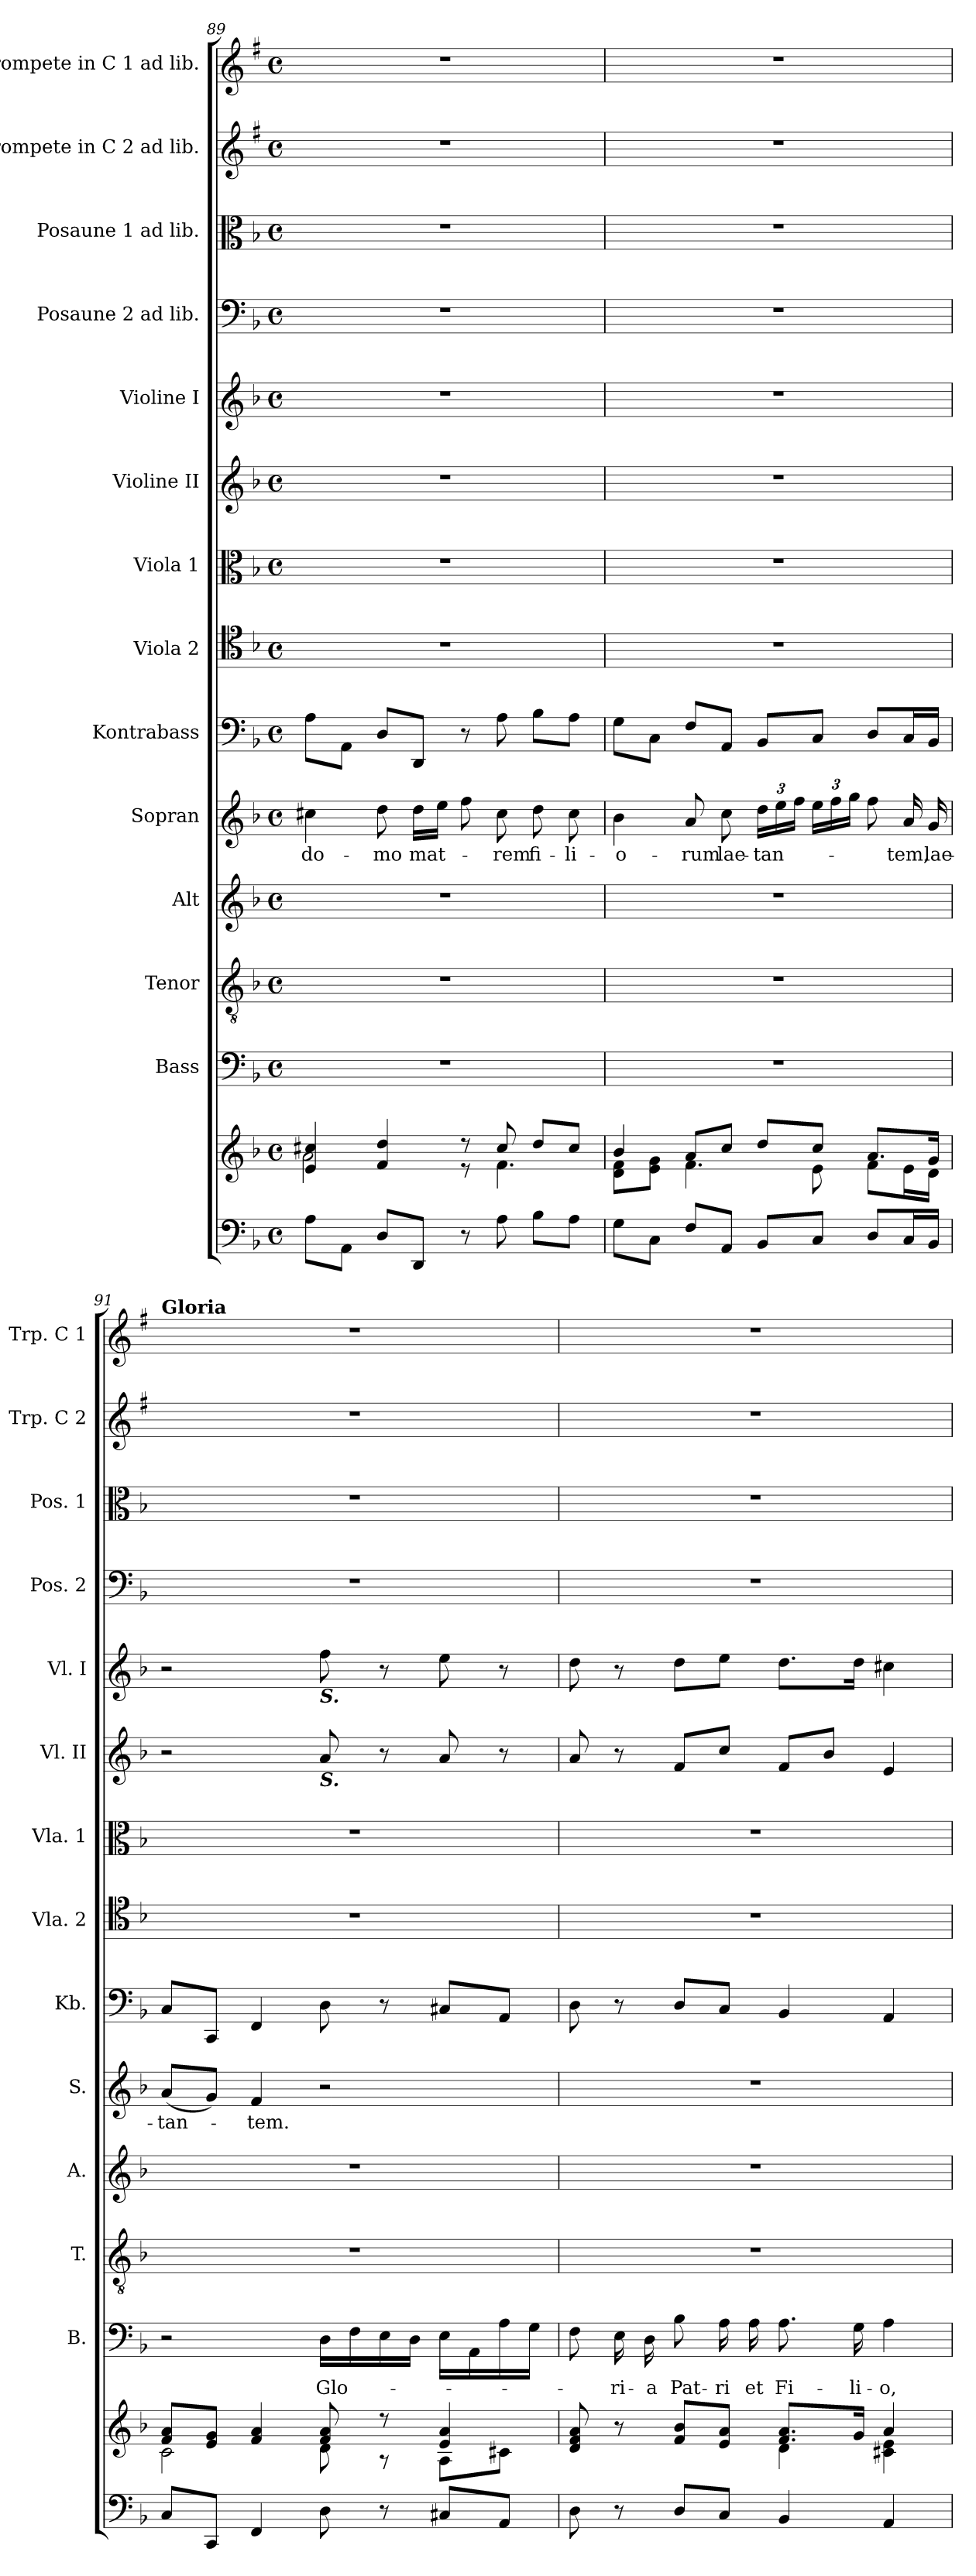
**kern	**kern	**kern	**text	**kern	**kern	**kern	**text	**kern	**kern	**kern	**kern	**kern	**kern	**kern	**kern	**kern
*part14	*part14	*part13	*part13	*part12	*part11	*part10	*part10	*part9	*part8	*part7	*part6	*part5	*part4	*part3	*part2	*part1
*staff15	*staff14	*staff13	*staff13	*staff12	*staff11	*staff10	*staff10	*staff9	*staff8	*staff7	*staff6	*staff5	*staff4	*staff3	*staff2	*staff1
*	*	*I"Bass	*	*I"Tenor	*I"Alt	*I"Sopran	*	*I"Kontrabass	*I"Viola 2	*I"Viola 1	*I"Violine II	*I"Violine I	*I"Posaune 2 ad lib.	*I"Posaune 1 ad lib.	*I"Trompete in C 2 ad lib.	*I"Trompete in C 1 ad lib.
*	*	*I'B.	*	*I'T.	*I'A.	*I'S.	*	*I'Kb.	*I'Vla. 2	*I'Vla. 1	*I'Vl. II	*I'Vl. I	*I'Pos. 2	*I'Pos. 1	*I'Trp. C 2	*I'Trp. C 1
!!LO:PB:g=z
*clefF4	*clefG2	*clefF4	*	*clefGv2	*clefG2	*clefG2	*	*clefF4	*clefC4	*clefC3	*clefG2	*clefG2	*clefF4	*clefC3	*clefG2	*clefG2
*	*	*	*	*	*	*	*	*ITrd7c12	*	*	*	*	*	*	*ITrd1c2	*ITrd1c2
*k[b-]	*k[b-]	*k[b-]	*	*k[b-]	*k[b-]	*k[b-]	*	*k[b-]	*k[b-]	*k[b-]	*k[b-]	*k[b-]	*k[b-]	*k[b-]	*k[b-]	*k[b-]
*F:	*F:	*F:	*	*F:	*F:	*F:	*	*F:	*F:	*F:	*F:	*F:	*F:	*F:	*F:	*F:
*M4/4	*M4/4	*M4/4	*	*M4/4	*M4/4	*M4/4	*	*M4/4	*M4/4	*M4/4	*M4/4	*M4/4	*M4/4	*M4/4	*M4/4	*M4/4
*met(c)	*met(c)	*met(c)	*	*met(c)	*met(c)	*met(c)	*	*met(c)	*met(c)	*met(c)	*met(c)	*met(c)	*met(c)	*met(c)	*met(c)	*met(c)
=89	=89	=89	=89	=89	=89	=89	=89	=89	=89	=89	=89	=89	=89	=89	=89	=89
*	*^	*	*	*	*	*	*	*	*	*	*	*	*	*	*	*
!	!	!	!	!	!	!	!	!LO:LY:b	!	!	!	!	!	!	!	!	!
8A\L	4e/ 4cc#X/	2a\	1r	.	1r	1r	4cc#X\	do-	8AA\L	1r	1r	1r	1r	1r	1r	1r	1r
8AA\J	.	.	.	.	.	.	.	.	8AAA\J	.	.	.	.	.	.	.	.
!	!	!	!	!	!	!	!	!LO:LY:b	!	!	!	!	!	!	!	!	!
8D/L	4f/ 4dd/	.	.	.	.	.	8dd\	-mo	8DD/L	.	.	.	.	.	.	.	.
!	!	!	!	!	!	!	!	!LO:LY:b	!	!	!	!	!	!	!	!	!
8DD/J	.	.	.	.	.	.	16dd\LL	mat-	8DDD/J	.	.	.	.	.	.	.	.
.	.	.	.	.	.	.	16ee\JJ	.	.	.	.	.	.	.	.	.	.
8r	8r	8r	.	.	.	.	8ff\	.	8r	.	.	.	.	.	.	.	.
!	!	!	!	!	!	!	!	!LO:LY:b	!	!	!	!	!	!	!	!	!
8A\	8cc#/	4.f\	.	.	.	.	8cc#\	-rem	8AA\	.	.	.	.	.	.	.	.
!	!	!	!	!	!	!	!	!LO:LY:b	!	!	!	!	!	!	!	!	!
8B-\L	8dd/L	.	.	.	.	.	8dd\	fi-	8BB-\L	.	.	.	.	.	.	.	.
!	!	!	!	!	!	!	!	!LO:LY:b	!	!	!	!	!	!	!	!	!
8A\J	8cc#/J	.	.	.	.	.	8cc#\	-li-	8AA\J	.	.	.	.	.	.	.	.
=90	=90	=90	=90	=90	=90	=90	=90	=90	=90	=90	=90	=90	=90	=90	=90	=90	=90
!	!	!	!	!	!	!	!	!LO:LY:b	!	!	!	!	!	!	!	!	!
8G\L	4b-/	8d\ 8f\L	1r	.	1r	1r	4b-\	-o-	8GG\L	1r	1r	1r	1r	1r	1r	1r	1r
8C\J	.	8e\ 8g\J	.	.	.	.	.	.	8CC\J	.	.	.	.	.	.	.	.
!	!	!	!	!	!	!	!	!LO:LY:b	!	!	!	!	!	!	!	!	!
8F/L	8a/L	4.f\	.	.	.	.	8a/	-rum	8FF/L	.	.	.	.	.	.	.	.
!	!	!	!	!	!	!	!	!LO:LY:b	!	!	!	!	!	!	!	!	!
8AA/J	8cc/J	.	.	.	.	.	8cc\	lae-	8AAA/J	.	.	.	.	.	.	.	.
*	*	*	*	*	*	*	*Xbrackettup	*	*	*	*	*	*	*	*	*	*
!	!	!	!	!	!	!	!	!LO:LY:b	!	!	!	!	!	!	!	!	!
8BB-/L	8dd/L	.	.	.	.	.	24dd\LL	-tan-	8BBB-/L	.	.	.	.	.	.	.	.
.	.	.	.	.	.	.	24ee\	.	.	.	.	.	.	.	.	.	.
.	.	.	.	.	.	.	24ff\JJ	.	.	.	.	.	.	.	.	.	.
8C/J	8cc/J	8e\	.	.	.	.	24ee\LL	.	8CC/J	.	.	.	.	.	.	.	.
.	.	.	.	.	.	.	24ff\	.	.	.	.	.	.	.	.	.	.
.	.	.	.	.	.	.	24gg\JJ	.	.	.	.	.	.	.	.	.	.
8D/L	8.a/L	8f\L	.	.	.	.	8ff\	.	8DD/L	.	.	.	.	.	.	.	.
!	!	!	!	!	!	!	!	!LO:LY:b	!	!	!	!	!	!	!	!	!
16C/L	.	16e\L	.	.	.	.	16a/	-tem,	16CC/L	.	.	.	.	.	.	.	.
!	!	!	!	!	!	!	!	!LO:LY:b	!	!	!	!	!	!	!	!	!
16BB-/JJ	16g/Jk	16d\JJ	.	.	.	.	16g/	lae-	16BBB-/JJ	.	.	.	.	.	.	.	.
=91	=91	=91	=91	=91	=91	=91	=91	=91	=91	=91	=91	=91	=91	=91	=91	=91	=91
!	!	!	!	!	!	!	!	!	!	!	!	!	!	!	!	!	!LO:TX:a:B:t=Gloria
!	!	!	!	!	!	!	!	!LO:LY:b	!	!	!	!	!	!	!	!	!
8C/L	8f/ 8a/L	2c\	2r	.	1r	1r	(<8a/L	-tan-	8CC/L	1r	1r	2r	2r	1r	1r	1r	1r
8CC/J	8e/ 8g/J	.	.	.	.	.	8g/J)	.	8CCC/J	.	.	.	.	.	.	.	.
!	!	!	!	!	!	!	!	!LO:LY:b	!	!	!	!	!	!	!	!	!
4FF/	4f/ 4a/	.	.	.	.	.	4f/	-tem.	4FFF/	.	.	.	.	.	.	.	.
!	!	!	!	!	!	!	!	!	!	!	!	!	!LO:TX:b:Bi:t=S.	!	!	!	!
!	!	!	!	!	!	!	!	!	!	!	!	!LO:TX:b:Bi:t=S.	!	!	!	!	!
!	!	!	!	!LO:LY:b	!	!	!	!	!	!	!	!	!	!	!	!	!
8D\	8f/ 8a/	8d\	16D\LL	Glo-	.	.	2r	.	8DD\	.	.	8a/	8ff\	.	.	.	.
.	.	.	16F\	.	.	.	.	.	.	.	.	.	.	.	.	.	.
8r	8r	8r	16E\	.	.	.	.	.	8r	.	.	8r	8r	.	.	.	.
.	.	.	16D\JJ	.	.	.	.	.	.	.	.	.	.	.	.	.	.
8C#X/L	4e/ 4a/	8A\L	16E\LL	.	.	.	.	.	8CC#X/L	.	.	8a/	8ee\	.	.	.	.
.	.	.	16AA\	.	.	.	.	.	.	.	.	.	.	.	.	.	.
8AA/J	.	8c#X\J	16A\	.	.	.	.	.	8AAA/J	.	.	8r	8r	.	.	.	.
.	.	.	16G\JJ	.	.	.	.	.	.	.	.	.	.	.	.	.	.
!!LO:PB:g=z
=92	=92	=92	=92	=92	=92	=92	=92	=92	=92	=92	=92	=92	=92	=92	=92	=92	=92
8D\	8d/ 8f/ 8a/	2ryy	8F\	.	1r	1r	1r	.	8DD\	1r	1r	8a/	8dd\	1r	1r	1r	1r
!	!	!	!	!LO:LY:b	!	!	!	!	!	!	!	!	!	!	!	!	!
8r	8r	.	16E\	-ri-	.	.	.	.	8r	.	.	8r	8r	.	.	.	.
!	!	!	!	!LO:LY:b	!	!	!	!	!	!	!	!	!	!	!	!	!
.	.	.	16D\	-a	.	.	.	.	.	.	.	.	.	.	.	.	.
!	!	!	!	!LO:LY:b	!	!	!	!	!	!	!	!	!	!	!	!	!
8D/L	8f/ 8b-/L	.	8B-\	Pat-	.	.	.	.	8DD/L	.	.	8f/L	8dd\L	.	.	.	.
!	!	!	!	!LO:LY:b	!	!	!	!	!	!	!	!	!	!	!	!	!
8C/J	8e/ 8a/J	.	16A\	-ri	.	.	.	.	8CC/J	.	.	8cc/J	8ee\J	.	.	.	.
!	!	!	!	!LO:LY:b	!	!	!	!	!	!	!	!	!	!	!	!	!
.	.	.	16A\	et	.	.	.	.	.	.	.	.	.	.	.	.	.
!	!	!	!	!LO:LY:b	!	!	!	!	!	!	!	!	!	!	!	!	!
4BB-/	8.f/ 8.a/L	4d\	8.A\	Fi-	.	.	.	.	4BBB-/	.	.	8f/L	8.dd\L	.	.	.	.
.	.	.	.	.	.	.	.	.	.	.	.	8b-/J	.	.	.	.	.
!	!	!	!	!LO:LY:b	!	!	!	!	!	!	!	!	!	!	!	!	!
.	16g/Jk	.	16G\	-li-	.	.	.	.	.	.	.	.	16dd\Jk	.	.	.	.
!	!	!	!	!LO:LY:b	!	!	!	!	!	!	!	!	!	!	!	!	!
4AA/	4a/	4c#X\ 4e\	4A\	-o,	.	.	.	.	4AAA/	.	.	4e/	4cc#X\	.	.	.	.
*	*v	*v	*	*	*	*	*	*	*	*	*	*	*	*	*	*	*
=	=	=	=	=	=	=	=	=	=	=	=	=	=	=	=	=
*-	*-	*-	*-	*-	*-	*-	*-	*-	*-	*-	*-	*-	*-	*-	*-	*-
